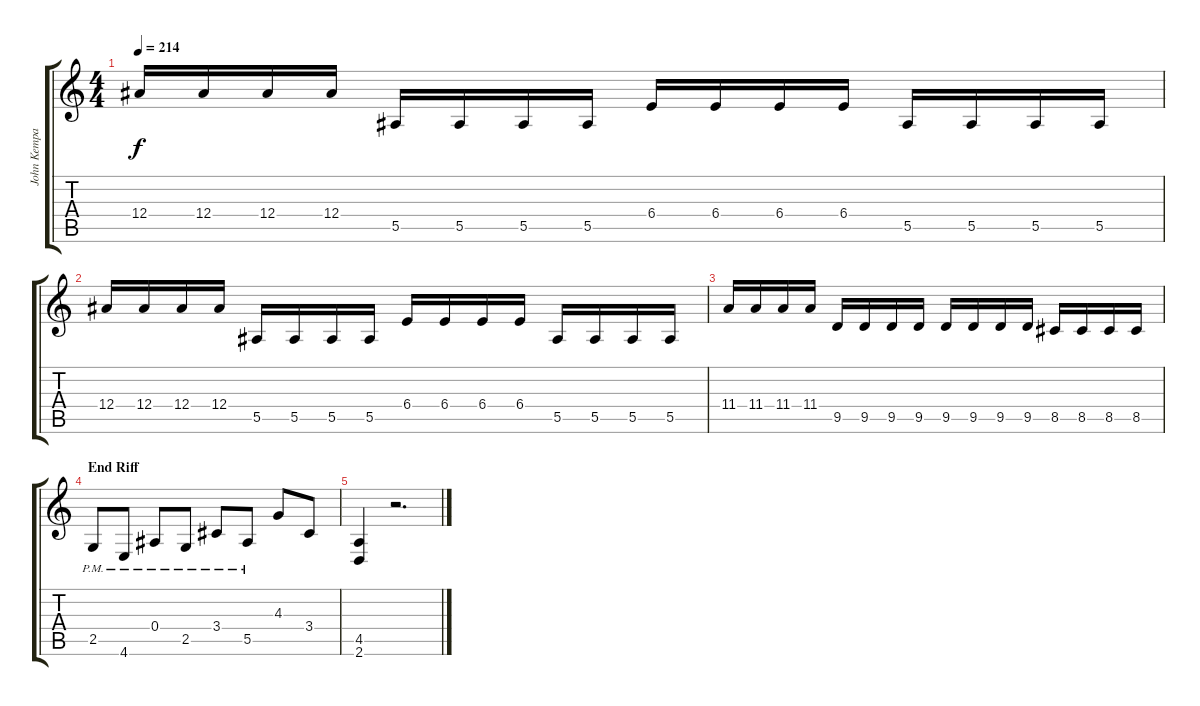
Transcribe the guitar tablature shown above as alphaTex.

\track ("John Kempainen (Guitar)" "John Kempa") {instrument distortionguitar}
\staff {score tabs}
\tuning (C4 G3 Eb3 Bb2 F2 C2) {hide}
\ts (4 4)
\tempo 214
\clef g2
\ks c
12.4.16{dy f} 12.4.16 12.4.16 12.4.16 5.5.16 5.5.16 5.5.16 5.5.16 6.4.16 6.4.16 6.4.16 6.4.16 5.5.16 5.5.16 5.5.16 5.5.16 |
12.4.16 12.4.16 12.4.16 12.4.16 5.5.16 5.5.16 5.5.16 5.5.16 6.4.16 6.4.16 6.4.16 6.4.16 5.5.16 5.5.16 5.5.16 5.5.16 |
11.4.16 11.4.16 11.4.16 11.4.16 9.5.16 9.5.16 9.5.16 9.5.16 9.5.16 9.5.16 9.5.16 9.5.16 8.5.16 8.5.16 8.5.16 8.5.16 |
\section ("" "End Riff")
2.5{pm}.8 4.6{pm}.8 0.4{pm}.8 2.5{pm}.8 3.4{pm}.8 5.5{pm}.8 4.3.8 3.4.8 |
(4.5 2.6).4 r.2{d}
